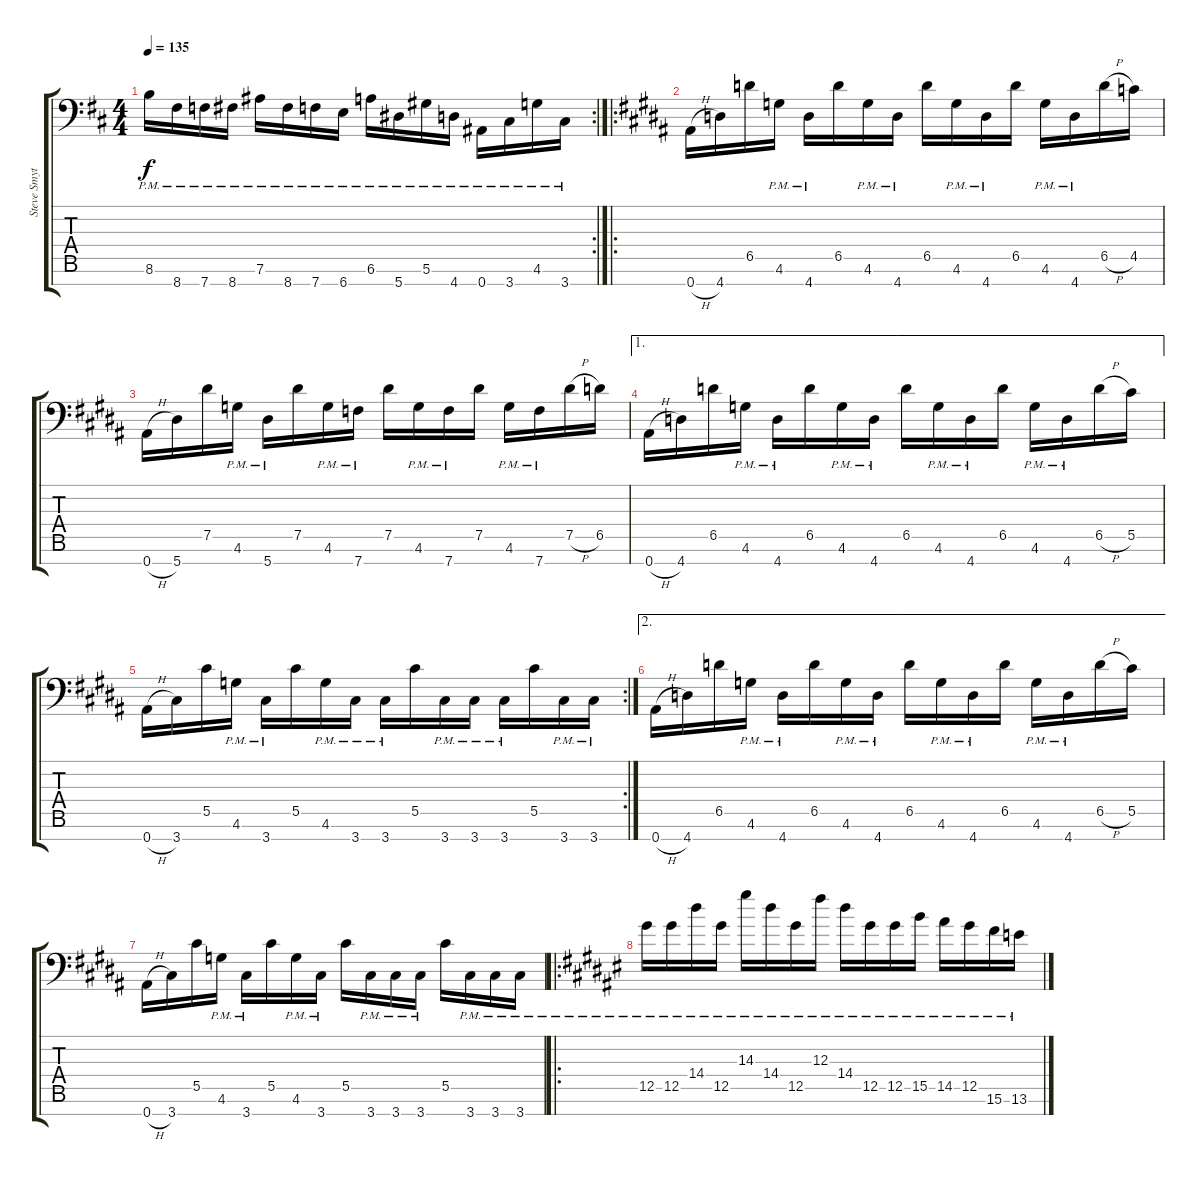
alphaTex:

\track ("Steve Smyth" "Steve Smyt") {instrument distortionguitar}
\staff {score tabs}
\tuning (Eb4 Bb3 Gb3 Db3 Ab2 Eb2 Bb1) {hide}
\rc 2
\ts (4 4)
\tempo 135
\clef f4
\ks d
8.6{pm}.16{dy f} 8.7{pm}.16 7.7{pm}.16 8.7{pm}.16 7.6{pm}.16 8.7{pm}.16 7.7{pm}.16 6.7{pm}.16 6.6{pm}.16 5.7{pm}.16 5.6{pm}.16 4.7{pm}.16 0.7{pm}.16 3.7{pm}.16 4.6{pm}.16 3.7{pm}.16 |
\ro
\ks b
0.7{h}.16 4.7.16 6.5.16 4.6{pm}.16 4.7{pm}.16 6.5.16 4.6{pm}.16 4.7{pm}.16 6.5.16 4.6{pm}.16 4.7{pm}.16 6.5.16 4.6{pm}.16 4.7{pm}.16 6.5{h}.16 4.5.16 |
0.7{h}.16 5.7.16 7.5.16 4.6{pm}.16 5.7{pm}.16 7.5.16 4.6{pm}.16 7.7{pm}.16 7.5.16 4.6{pm}.16 7.7{pm}.16 7.5.16 4.6{pm}.16 7.7{pm}.16 7.5{h}.16 6.5.16 |
\ae 1
0.7{h}.16 4.7.16 6.5.16 4.6{pm}.16 4.7{pm}.16 6.5.16 4.6{pm}.16 4.7{pm}.16 6.5.16 4.6{pm}.16 4.7{pm}.16 6.5.16 4.6{pm}.16 4.7{pm}.16 6.5{h}.16 5.5.16 |
\rc 2
0.7{h}.16 3.7.16 5.5.16 4.6{pm}.16 3.7{pm}.16 5.5.16 4.6{pm}.16 3.7{pm}.16 3.7{pm}.16 5.5.16 3.7{pm}.16 3.7{pm}.16 3.7{pm}.16 5.5.16 3.7{pm}.16 3.7{pm}.16 |
\ae 2
0.7{h}.16 4.7.16 6.5.16 4.6{pm}.16 4.7{pm}.16 6.5.16 4.6{pm}.16 4.7{pm}.16 6.5.16 4.6{pm}.16 4.7{pm}.16 6.5.16 4.6{pm}.16 4.7{pm}.16 6.5{h}.16 5.5.16 |
0.7{h}.16 3.7.16 5.5.16 4.6{pm}.16 3.7{pm}.16 5.5.16 4.6{pm}.16 3.7{pm}.16 5.5.16 3.7{pm}.16 3.7{pm}.16 3.7{pm}.16 5.5.16 3.7{pm}.16 3.7{pm}.16 3.7{pm}.16 |
\ro
\ks f#
12.5{pm}.16 12.5{pm}.16 14.4{pm}.16 12.5{pm}.16 14.3{pm}.16 14.4{pm}.16 12.5{pm}.16 12.3{pm}.16 14.4{pm}.16 12.5{pm}.16 12.5{pm}.16 15.5{pm}.16 14.5{pm}.16 12.5{pm}.16 15.6{pm}.16 13.6{pm}.16
